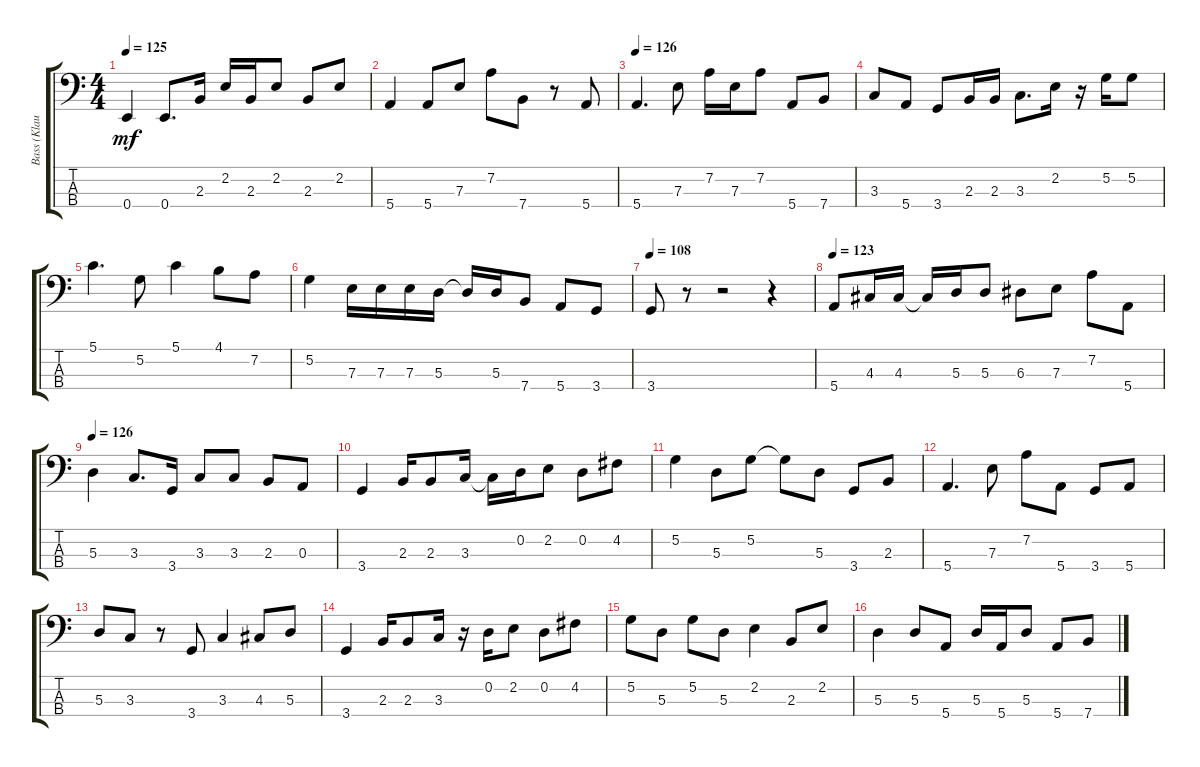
\track ("Bass (Klaus Voormann)" "Bass (Klau") {instrument electricbassfinger}
\staff {score tabs}
\tuning (G2 D2 A1 E1) {hide}
\ts (4 4)
\tempo 125
\clef f4
\ks c
0.4.4{dy mf} 0.4.8{d} 2.3.16 2.2.16 2.3.16 2.2.8 2.3.8 2.2.8 |
5.4.4 5.4.8 7.3.8 7.2.8 7.4.8 r.8 5.4.8 |
\tempo 126
5.4.4{d} 7.3.8 7.2.16 7.3.16 7.2.8 5.4.8 7.4.8 |
3.3.8 5.4.8 3.4.8 2.3.16 2.3.16 3.3.8{d} 2.2.16 r.16 5.2.16 5.2.8 |
5.1.4{d} 5.2.8 5.1.4 4.1.8 7.2.8 |
5.2.4 7.3.16 7.3.16 7.3.16 5.3.16 5.3{t}.16 5.3.16 7.4.8 5.4.8 3.4.8 |
\tempo 108
3.4.8 r.8 r.2 r.4 |
\tempo 123
5.4.8 4.3.16 4.3.16 4.3{t}.16 5.3.16 5.3.8 6.3.8 7.3.8 7.2.8 5.4.8 |
\tempo 126
5.3.4 3.3.8{d} 3.4.16 3.3.8 3.3.8 2.3.8 0.3.8 |
3.4.4 2.3.16 2.3.8 3.3.16 3.3{t}.16 0.2.16 2.2.8 0.2.8 4.2.8 |
5.2.4 5.3.8 5.2.8 5.2{t}.8 5.3.8 3.4.8 2.3.8 |
5.4.4{d} 7.3.8 7.2.8 5.4.8 3.4.8 5.4.8 |
5.3.8 3.3.8 r.8 3.4.8 3.3.4 4.3.8 5.3.8 |
3.4.4 2.3.16 2.3.8 3.3.16 r.16 0.2.16 2.2.8 0.2.8 4.2.8 |
5.2.8 5.3.8 5.2.8 5.3.8 2.2.4 2.3.8 2.2.8 |
5.3.4 5.3.8 5.4.8 5.3.16 5.4.16 5.3.8 5.4.8 7.4.8
